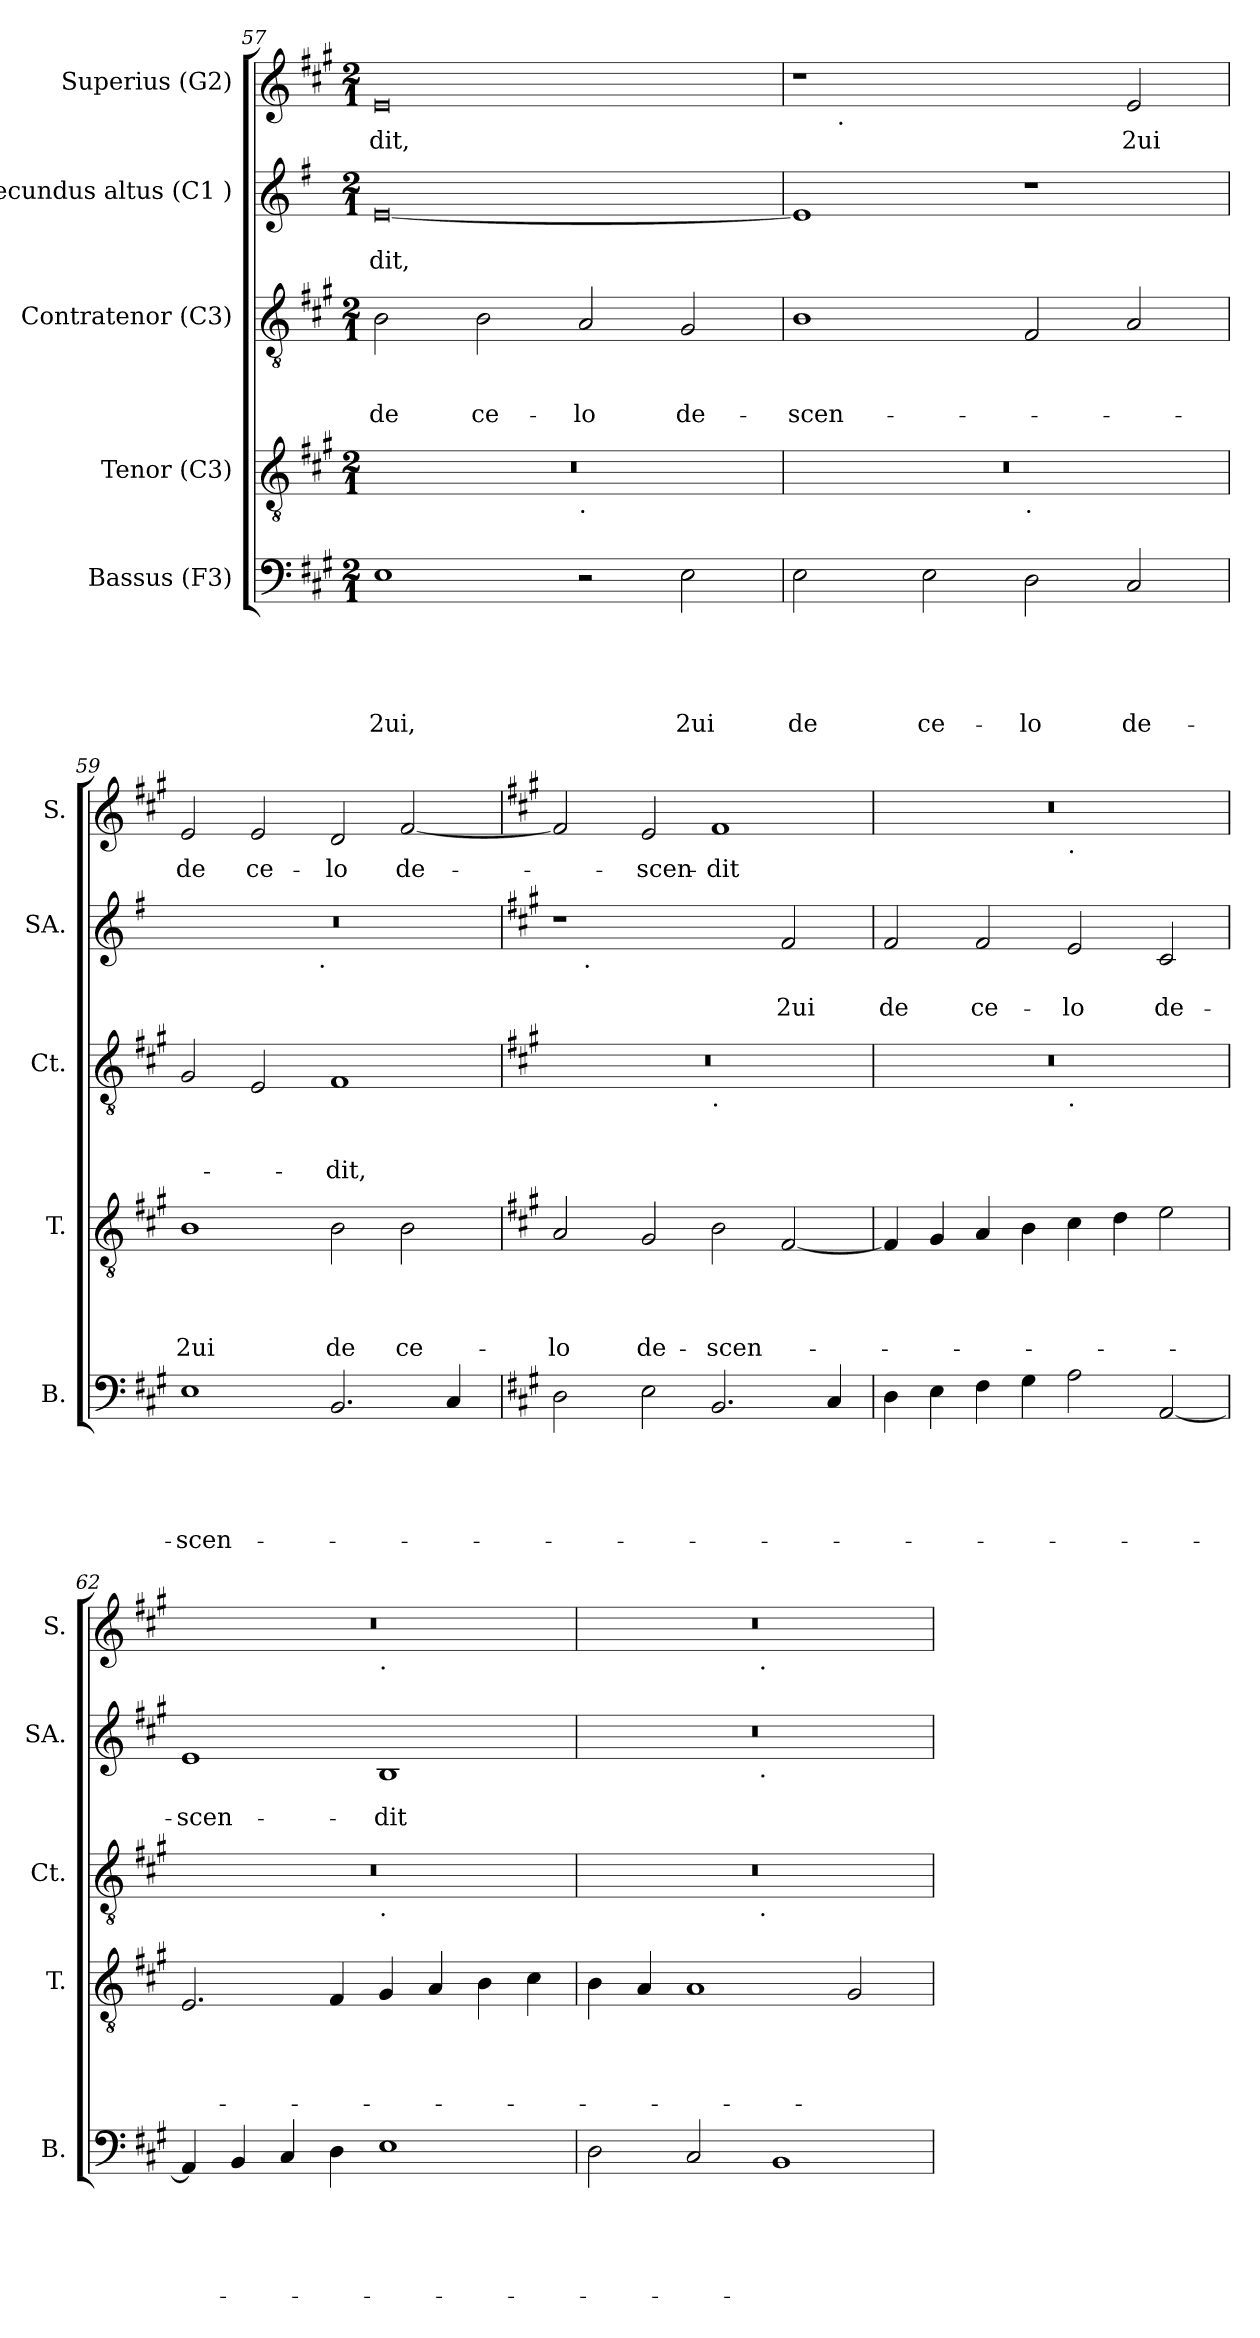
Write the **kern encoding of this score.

**kern	**text	**text	**text	**text	**text	**kern	**text	**text	**text	**text	**kern	**text	**text	**text	**kern	**text	**text	**kern	**text
*part5	*part5	*part5	*part5	*part5	*part5	*part4	*part4	*part4	*part4	*part4	*part3	*part3	*part3	*part3	*part2	*part2	*part2	*part1	*part1
*staff5	*staff5	*staff5	*staff5	*staff5	*staff5	*staff4	*staff4	*staff4	*staff4	*staff4	*staff3	*staff3	*staff3	*staff3	*staff2	*staff2	*staff2	*staff1	*staff1
*I"Bassus (F3)	*	*	*	*	*	*I"Tenor (C3)	*	*	*	*	*I"Contratenor (C3)	*	*	*	*I"Secundus altus (C1 )	*	*	*I"Superius (G2)	*
*I'B.	*	*	*	*	*	*I'T.	*	*	*	*	*I'Ct.	*	*	*	*I'SA.	*	*	*I'S.	*
*clefF4	*	*	*	*	*	*clefGv2	*	*	*	*	*clefGv2	*	*	*	*clefG2	*	*	*clefG2	*
*k[f#c#g#]	*	*	*	*	*	*k[f#c#g#]	*	*	*	*	*k[f#c#g#]	*	*	*	*k[f#]	*	*	*k[f#c#g#]	*
*A:	*	*	*	*	*	*A:	*	*	*	*	*A:	*	*	*	*G:	*	*	*A:	*
*M2/1	*	*	*	*	*	*M2/1	*	*	*	*	*M2/1	*	*	*	*M2/1	*	*	*M2/1	*
=57	=57	=57	=57	=57	=57	=57	=57	=57	=57	=57	=57	=57	=57	=57	=57	=57	=57	=57	=57
!	!	!	!	!	!LO:LY:b	!	!	!	!	!	!	!	!	!LO:LY:b	!	!	!LO:LY:b	!	!LO:LY:b
*	*	*	*	*	*	*^	*	*	*	*	*	*	*	*	*	*	*	*	*
1E	.	.	.	.	2ui,	0r	1ryy	.	.	.	.	2B\	.	.	de	[<0e	.	-dit,	0e	-dit,
!	!	!	!	!	!	!	!	!	!	!	!	!	!	!	!LO:LY:b	!	!	!	!	!
.	.	.	.	.	.	.	.	.	.	.	.	2B\	.	.	ce-	.	.	.	.	.
!	!	!	!	!	!	!	!LO:TX:b:t=.	!	!	!	!	!	!	!	!	!	!	!	!	!
!	!	!	!	!	!	!	!	!	!	!	!	!	!	!	!LO:LY:b	!	!	!	!	!
2r	.	.	.	.	.	.	1ryy	.	.	.	.	2A/	.	.	-lo	.	.	.	.	.
!	!	!	!	!	!LO:LY:b	!	!	!	!	!	!	!	!	!	!LO:LY:b	!	!	!	!	!
2E\	.	.	.	.	2ui	.	.	.	.	.	.	2G#/	.	.	de-	.	.	.	.	.
=58	=58	=58	=58	=58	=58	=58	=58	=58	=58	=58	=58	=58	=58	=58	=58	=58	=58	=58	=58	=58
!	!	!	!	!	!LO:LY:b	!	!	!	!	!	!	!	!	!	!LO:LY:b	!	!	!	!	!
*	*	*	*	*	*	*	*	*	*	*	*	*	*	*	*	*	*	*	*^	*
2E\	.	.	.	.	de	0r	1ryy	.	.	.	.	1B	.	.	-scen-	1e]	.	.	1r	8ryy	.
!	!	!	!	!	!	!	!	!	!	!	!	!	!	!	!	!	!	!	!	!LO:TX:b:t=.	!
.	.	.	.	.	.	.	.	.	.	.	.	.	.	.	.	.	.	.	.	1...ryy	.
!	!	!	!	!	!LO:LY:b	!	!	!	!	!	!	!	!	!	!	!	!	!	!	!	!
2E\	.	.	.	.	ce-	.	.	.	.	.	.	.	.	.	.	.	.	.	.	.	.
!	!	!	!	!	!	!	!LO:TX:b:t=.	!	!	!	!	!	!	!	!	!	!	!	!	!	!
!	!	!	!	!	!LO:LY:b	!	!	!	!	!	!	!	!	!	!	!	!	!	!	!	!
2D\	.	.	.	.	-lo	.	1ryy	.	.	.	.	2F#/	.	.	.	1r	.	.	2ryy	.	.
!	!	!	!	!	!LO:LY:b	!	!	!	!	!	!	!	!	!	!	!	!	!	!	!	!LO:LY:b
2C#/	.	.	.	.	de-	.	.	.	.	.	.	2A/	.	.	.	.	.	.	2e/	.	2ui
=59	=59	=59	=59	=59	=59	=59	=59	=59	=59	=59	=59	=59	=59	=59	=59	=59	=59	=59	=59	=59	=59
!	!	!	!	!	!LO:LY:b	!	!	!	!	!	!LO:LY:b	!	!	!	!	!	!	!	!	!	!LO:LY:b
*	*	*	*	*	*	*v	*v	*	*	*	*	*	*	*	*	*^	*	*	*v	*v	*
1E	.	.	.	.	-scen-	1B	.	.	.	2ui	2G#/	.	.	.	0r	2ryy	.	.	2e/	de
!	!	!	!	!	!	!	!	!	!	!	!	!	!	!	!	!	!	!	!	!LO:LY:b
.	.	.	.	.	.	.	.	.	.	.	2E/	.	.	.	.	4...ryy	.	.	2e/	ce-
!	!	!	!	!	!	!	!	!	!	!	!	!	!	!	!	!LO:TX:b:t=.	!	!	!	!
.	.	.	.	.	.	.	.	.	.	.	.	.	.	.	.	1ryy	.	.	.	.
!	!	!	!	!	!	!	!	!	!	!LO:LY:b	!	!	!	!LO:LY:b	!	!	!	!	!	!LO:LY:b
2.BB/	.	.	.	.	.	2B\	.	.	.	de	1F#	.	.	-dit,	.	.	.	.	2d/	-lo
!	!	!	!	!	!	!	!	!	!	!LO:LY:b	!	!	!	!	!	!	!	!	!	!LO:LY:b
.	.	.	.	.	.	2B\	.	.	.	ce-	.	.	.	.	.	.	.	.	[>2f#/	de-
4C#/	.	.	.	.	.	.	.	.	.	.	.	.	.	.	.	.	.	.	.	.
.	.	.	.	.	.	.	.	.	.	.	.	.	.	.	.	32ryy	.	.	.	.
!!LO:PB:g=z
=60	=60	=60	=60	=60	=60	=60	=60	=60	=60	=60	=60	=60	=60	=60	=60	=60	=60	=60	=60	=60
*	*	*	*	*	*	*	*	*	*	*	*	*	*	*	*k[f#c#g#]	*	*	*	*	*
*	*	*	*	*	*	*	*	*	*	*	*	*	*	*	*A:	*	*	*	*	*
!	!	!	!	!	!	!	!	!	!	!LO:LY:b	!	!	!	!	!	!	!	!	!	!
*	*	*	*	*	*	*	*	*	*	*	*^	*	*	*	*	*	*	*	*	*
2D\	.	.	.	.	.	2A/	.	.	.	-lo	0r	1ryy	.	.	.	1r	8ryy	.	.	2f#/]	.
!	!	!	!	!	!	!	!	!	!	!	!	!	!	!	!	!	!LO:TX:b:t=.	!	!	!	!
.	.	.	.	.	.	.	.	.	.	.	.	.	.	.	.	.	1...ryy	.	.	.	.
!	!	!	!	!	!	!	!	!	!	!LO:LY:b	!	!	!	!	!	!	!	!	!	!	!LO:LY:b
2E\	.	.	.	.	.	2G#/	.	.	.	de-	.	.	.	.	.	.	.	.	.	2e/	-scen-
!	!	!	!	!	!	!	!	!	!	!	!	!LO:TX:b:t=.	!	!	!	!	!	!	!	!	!
!	!	!	!	!	!	!	!	!	!	!LO:LY:b	!	!	!	!	!	!	!	!	!	!	!LO:LY:b:rj
2.BB/	.	.	.	.	.	2B\	.	.	.	-scen-	.	1ryy	.	.	.	2ryy	.	.	.	1f#	-dit
!	!	!	!	!	!	!	!	!	!	!	!	!	!	!	!	!	!	!	!LO:LY:b	!	!
.	.	.	.	.	.	[<2F#/	.	.	.	.	.	.	.	.	.	2f#/	.	.	2ui	.	.
4C#/	.	.	.	.	.	.	.	.	.	.	.	.	.	.	.	.	.	.	.	.	.
=61	=61	=61	=61	=61	=61	=61	=61	=61	=61	=61	=61	=61	=61	=61	=61	=61	=61	=61	=61	=61	=61
!	!	!	!	!	!	!	!	!	!	!	!	!	!	!	!	!	!	!	!LO:LY:b	!	!
*	*	*	*	*	*	*	*	*	*	*	*	*	*	*	*	*v	*v	*	*	*^	*
4D\	.	.	.	.	.	4F#/]	.	.	.	.	0r	1ryy	.	.	.	2f#/	.	de	0r	1ryy	.
4E\	.	.	.	.	.	4G#/	.	.	.	.	.	.	.	.	.	.	.	.	.	.	.
!	!	!	!	!	!	!	!	!	!	!	!	!	!	!	!	!	!	!LO:LY:b	!	!	!
4F#\	.	.	.	.	.	4A/	.	.	.	.	.	.	.	.	.	2f#/	.	ce-	.	.	.
4G#\	.	.	.	.	.	4B\	.	.	.	.	.	.	.	.	.	.	.	.	.	.	.
!	!	!	!	!	!	!	!	!	!	!	!	!	!	!	!	!	!	!	!	!LO:TX:b:t=.	!
!	!	!	!	!	!	!	!	!	!	!	!	!LO:TX:b:t=.	!	!	!	!	!	!	!	!	!
!	!	!	!	!	!	!	!	!	!	!	!	!	!	!	!	!	!	!LO:LY:b	!	!	!
2A\	.	.	.	.	.	4c#\	.	.	.	.	.	1ryy	.	.	.	2e/	.	-lo	.	1ryy	.
.	.	.	.	.	.	4d\	.	.	.	.	.	.	.	.	.	.	.	.	.	.	.
!	!	!	!	!	!	!	!	!	!	!	!	!	!	!	!	!	!	!LO:LY:b	!	!	!
[<2AA/	.	.	.	.	.	2e\	.	.	.	.	.	.	.	.	.	2c#/	.	de-	.	.	.
=62	=62	=62	=62	=62	=62	=62	=62	=62	=62	=62	=62	=62	=62	=62	=62	=62	=62	=62	=62	=62	=62
!	!	!	!	!	!	!	!	!	!	!	!	!	!	!	!	!	!	!LO:LY:b	!	!	!
4AA/]	.	.	.	.	.	2.E/	.	.	.	.	0r	1ryy	.	.	.	1e	.	-scen-	0r	1ryy	.
4BB/	.	.	.	.	.	.	.	.	.	.	.	.	.	.	.	.	.	.	.	.	.
4C#/	.	.	.	.	.	.	.	.	.	.	.	.	.	.	.	.	.	.	.	.	.
4D\	.	.	.	.	.	4F#/	.	.	.	.	.	.	.	.	.	.	.	.	.	.	.
!	!	!	!	!	!	!	!	!	!	!	!	!	!	!	!	!	!	!	!	!LO:TX:b:t=.	!
!	!	!	!	!	!	!	!	!	!	!	!	!LO:TX:b:t=.	!	!	!	!	!	!	!	!	!
!	!	!	!	!	!	!	!	!	!	!	!	!	!	!	!	!	!	!LO:LY:b	!	!	!
1E	.	.	.	.	.	4G#/	.	.	.	.	.	1ryy	.	.	.	1B	.	-dit	.	1ryy	.
.	.	.	.	.	.	4A/	.	.	.	.	.	.	.	.	.	.	.	.	.	.	.
.	.	.	.	.	.	4B\	.	.	.	.	.	.	.	.	.	.	.	.	.	.	.
.	.	.	.	.	.	4c#\	.	.	.	.	.	.	.	.	.	.	.	.	.	.	.
=63	=63	=63	=63	=63	=63	=63	=63	=63	=63	=63	=63	=63	=63	=63	=63	=63	=63	=63	=63	=63	=63
*	*	*	*	*	*	*	*	*	*	*	*	*	*	*	*	*^	*	*	*	*	*
2D\	.	.	.	.	.	4B\	.	.	.	.	0r	2ryy	.	.	.	0r	2ryy	.	.	0r	2ryy	.
.	.	.	.	.	.	4A/	.	.	.	.	.	.	.	.	.	.	.	.	.	.	.	.
2C#/	.	.	.	.	.	1A	.	.	.	.	.	4...ryy	.	.	.	.	4...ryy	.	.	.	4...ryy	.
!	!	!	!	!	!	!	!	!	!	!	!	!	!	!	!	!	!	!	!	!	!LO:TX:b:t=.	!
!	!	!	!	!	!	!	!	!	!	!	!	!	!	!	!	!	!LO:TX:b:t=.	!	!	!	!	!
!	!	!	!	!	!	!	!	!	!	!	!	!LO:TX:b:t=.	!	!	!	!	!	!	!	!	!	!
.	.	.	.	.	.	.	.	.	.	.	.	1ryy	.	.	.	.	1ryy	.	.	.	1ryy	.
1BB	.	.	.	.	.	.	.	.	.	.	.	.	.	.	.	.	.	.	.	.	.	.
.	.	.	.	.	.	2G#/	.	.	.	.	.	.	.	.	.	.	.	.	.	.	.	.
.	.	.	.	.	.	.	.	.	.	.	.	32ryy	.	.	.	.	32ryy	.	.	.	32ryy	.
*	*	*	*	*	*	*	*	*	*	*	*v	*v	*	*	*	*	*	*	*	*v	*v	*
*	*	*	*	*	*	*	*	*	*	*	*	*	*	*	*v	*v	*	*	*	*
=	=	=	=	=	=	=	=	=	=	=	=	=	=	=	=	=	=	=	=
*-	*-	*-	*-	*-	*-	*-	*-	*-	*-	*-	*-	*-	*-	*-	*-	*-	*-	*-	*-
